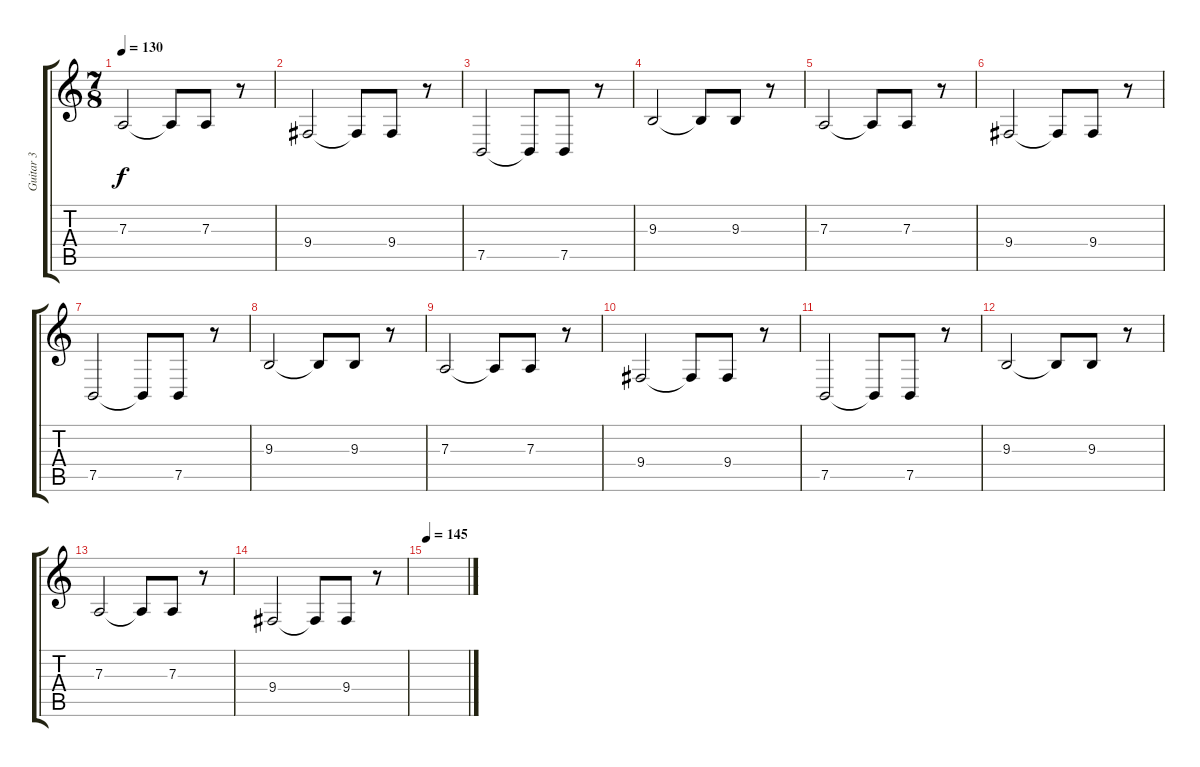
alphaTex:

\track ("Guitar 3" "Guitar 3") {instrument cello}
\staff {score tabs}
\tuning (B3 Gb3 D3 A2 E2 B1) {hide}
\ts (7 8)
\tempo 130
\clef g2
\ks c
7.3.2{dy f instrument cello} 7.3{t}.8 7.3.8 r.8 |
9.4.2 9.4{t}.8 9.4.8 r.8 |
7.5.2{volume 5} 7.5{t}.8 7.5.8 r.8 |
9.3.2 9.3{t}.8 9.3.8 r.8 |
7.3.2 7.3{t}.8 7.3.8 r.8 |
9.4.2 9.4{t}.8 9.4.8 r.8 |
7.5.2{volume 9} 7.5{t}.8 7.5.8 r.8 |
9.3.2 9.3{t}.8 9.3.8 r.8 |
7.3.2 7.3{t}.8 7.3.8 r.8 |
9.4.2 9.4{t}.8 9.4.8 r.8 |
7.5.2{volume 13} 7.5{t}.8 7.5.8 r.8 |
9.3.2 9.3{t}.8 9.3.8 r.8 |
7.3.2 7.3{t}.8 7.3.8 r.8 |
9.4.2 9.4{t}.8 9.4.8 r.8 |
\tempo 145
